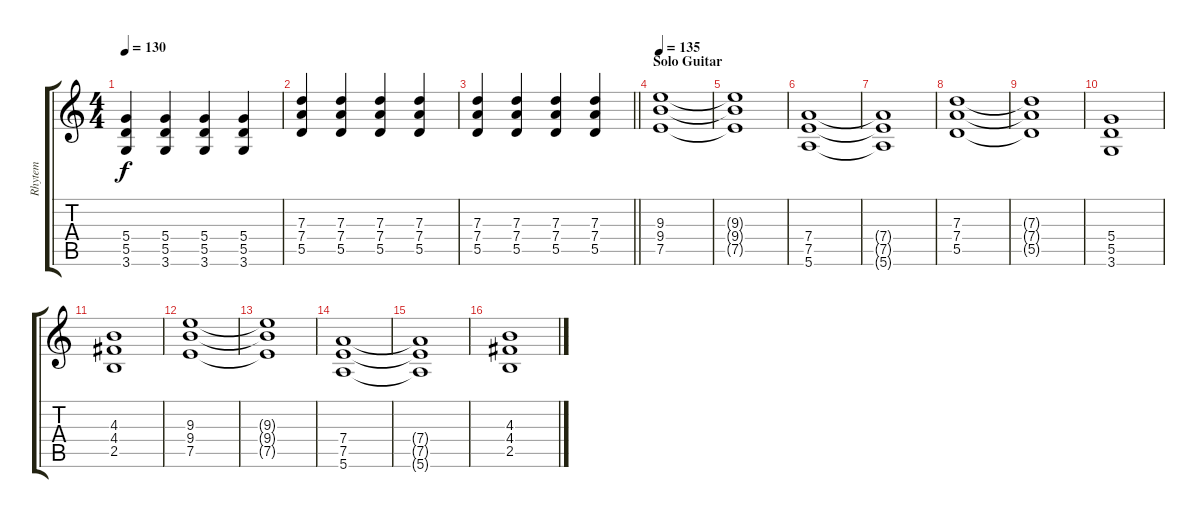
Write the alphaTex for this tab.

\track ("Rhytem" "Rhytem") {instrument overdrivenguitar}
\staff {score tabs}
\tuning (E4 B3 G3 D3 A2 E2) {hide}
\ts (4 4)
\tempo 130
\clef g2
\ks c
(5.4 5.5 3.6).4{dy f} (5.4 5.5 3.6).4 (5.4 5.5 3.6).4 (5.4 5.5 3.6).4 |
(7.3 7.4 5.5).4 (7.3 7.4 5.5).4 (7.3 7.4 5.5).4 (7.3 7.4 5.5).4 |
\barLineRight lightlight
(7.3 7.4 5.5).4 (7.3 7.4 5.5).4 (7.3 7.4 5.5).4 (7.3 7.4 5.5).4 |
\section ("" "Solo Guitar")
\tempo 135
(9.3 9.4 7.5).1 |
(9.3{t} 9.4{t} 7.5{t}).1 |
(7.4 7.5 5.6).1 |
(7.4{t} 7.5{t} 5.6{t}).1 |
(7.3 7.4 5.5).1 |
(7.3{t} 7.4{t} 5.5{t}).1 |
(5.4 5.5 3.6).1 |
(4.3 4.4 2.5).1 |
(9.3 9.4 7.5).1 |
(9.3{t} 9.4{t} 7.5{t}).1 |
(7.4 7.5 5.6).1 |
(7.4{t} 7.5{t} 5.6{t}).1 |
(4.3 4.4 2.5).1
